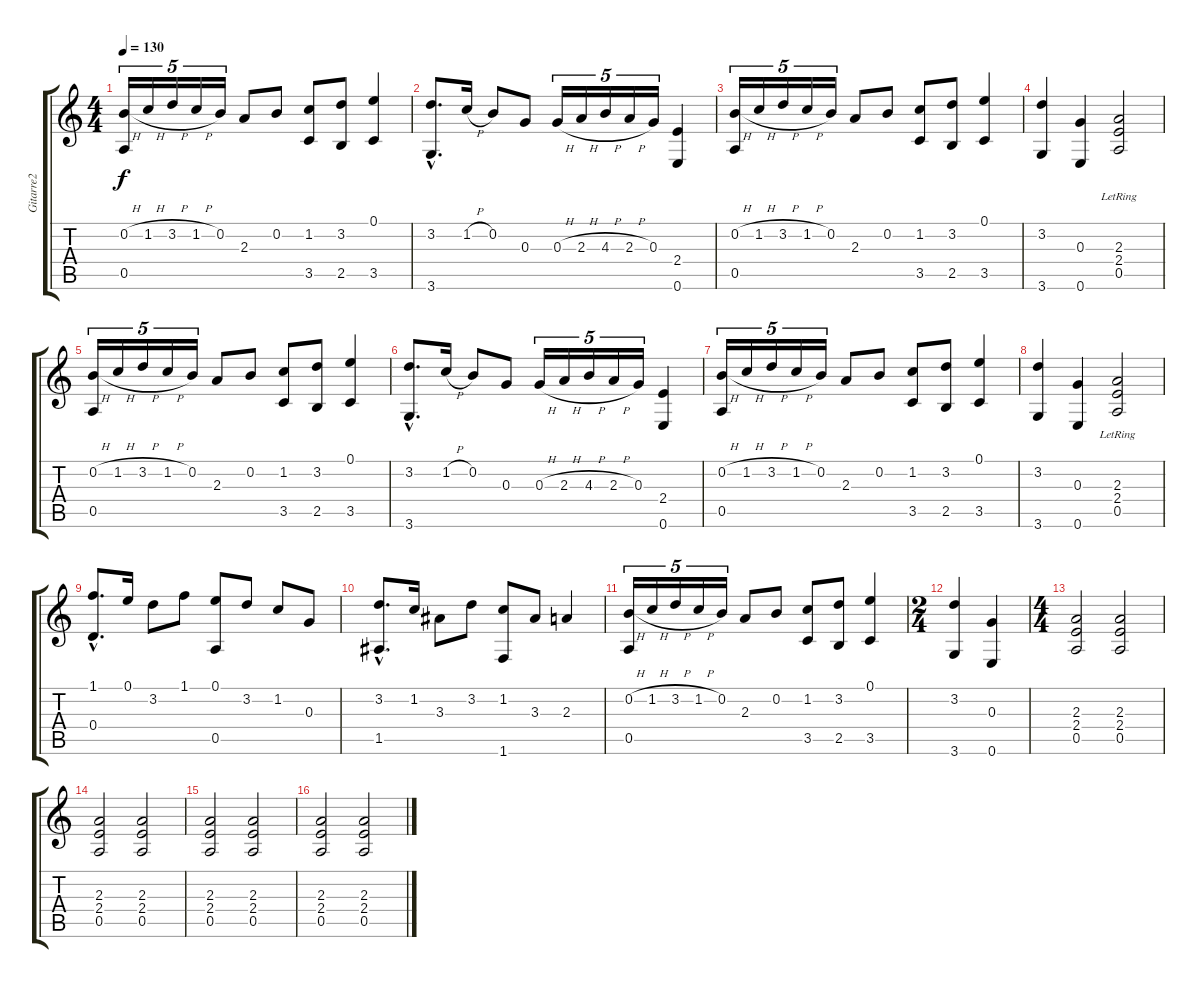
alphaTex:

\track ("Gitarre2" "Gitarre2") {instrument acousticguitarsteel}
\staff {score tabs}
\tuning (E4 B3 G3 D3 A2 E2) {hide}
\ts (4 4)
\tempo 130
\clef g2
\ks c
(0.2{h} 0.5).16{tu (5 4) dy f} 1.2{h}.16{tu (5 4)} 3.2{h}.16{tu (5 4)} 1.2{h}.16{tu (5 4)} 0.2.16{tu (5 4)} 2.3.8 0.2.8 (1.2 3.5).8 (3.2 2.5).8 (0.1 3.5).4 |
(3.2{hac} 3.6{hac}).8{d} 1.2{h}.16 0.2.8 0.3.8 0.3{h}.16{tu (5 4)} 2.3{h}.16{tu (5 4)} 4.3{h}.16{tu (5 4)} 2.3{h}.16{tu (5 4)} 0.3.16{tu (5 4)} (2.4 0.6).4 |
(0.2{h} 0.5).16{tu (5 4)} 1.2{h}.16{tu (5 4)} 3.2{h}.16{tu (5 4)} 1.2{h}.16{tu (5 4)} 0.2.16{tu (5 4)} 2.3.8 0.2.8 (1.2 3.5).8 (3.2 2.5).8 (0.1 3.5).4 |
(3.2 3.6).4 (0.3 0.6).4 (2.3{lr} 2.4{lr} 0.5{lr}).2 |
(0.2{h} 0.5).16{tu (5 4)} 1.2{h}.16{tu (5 4)} 3.2{h}.16{tu (5 4)} 1.2{h}.16{tu (5 4)} 0.2.16{tu (5 4)} 2.3.8 0.2.8 (1.2 3.5).8 (3.2 2.5).8 (0.1 3.5).4 |
(3.2{hac} 3.6{hac}).8{d} 1.2{h}.16 0.2.8 0.3.8 0.3{h}.16{tu (5 4)} 2.3{h}.16{tu (5 4)} 4.3{h}.16{tu (5 4)} 2.3{h}.16{tu (5 4)} 0.3.16{tu (5 4)} (2.4 0.6).4 |
(0.2{h} 0.5).16{tu (5 4)} 1.2{h}.16{tu (5 4)} 3.2{h}.16{tu (5 4)} 1.2{h}.16{tu (5 4)} 0.2.16{tu (5 4)} 2.3.8 0.2.8 (1.2 3.5).8 (3.2 2.5).8 (0.1 3.5).4 |
(3.2 3.6).4 (0.3 0.6).4 (2.3{lr} 2.4{lr} 0.5{lr}).2 |
(1.1{hac} 0.4{hac}).8{d} 0.1.16 3.2.8 1.1.8 (0.1 0.5).8 3.2.8 1.2.8 0.3.8 |
(3.2{hac} 1.5{hac}).8{d} 1.2.16 3.3.8 3.2.8 (1.2 1.6).8 3.3.8 2.3.4 |
(0.2{h} 0.5).16{tu (5 4)} 1.2{h}.16{tu (5 4)} 3.2{h}.16{tu (5 4)} 1.2{h}.16{tu (5 4)} 0.2.16{tu (5 4)} 2.3.8 0.2.8 (1.2 3.5).8 (3.2 2.5).8 (0.1 3.5).4 |
\ts (2 4)
(3.2 3.6).4 (0.3 0.6).4 |
\ts (4 4)
(2.3 2.4 0.5).2 (2.3 2.4 0.5).2 |
(2.3 2.4 0.5).2 (2.3 2.4 0.5).2 |
(2.3 2.4 0.5).2 (2.3 2.4 0.5).2 |
(2.3 2.4 0.5).2 (2.3 2.4 0.5).2
